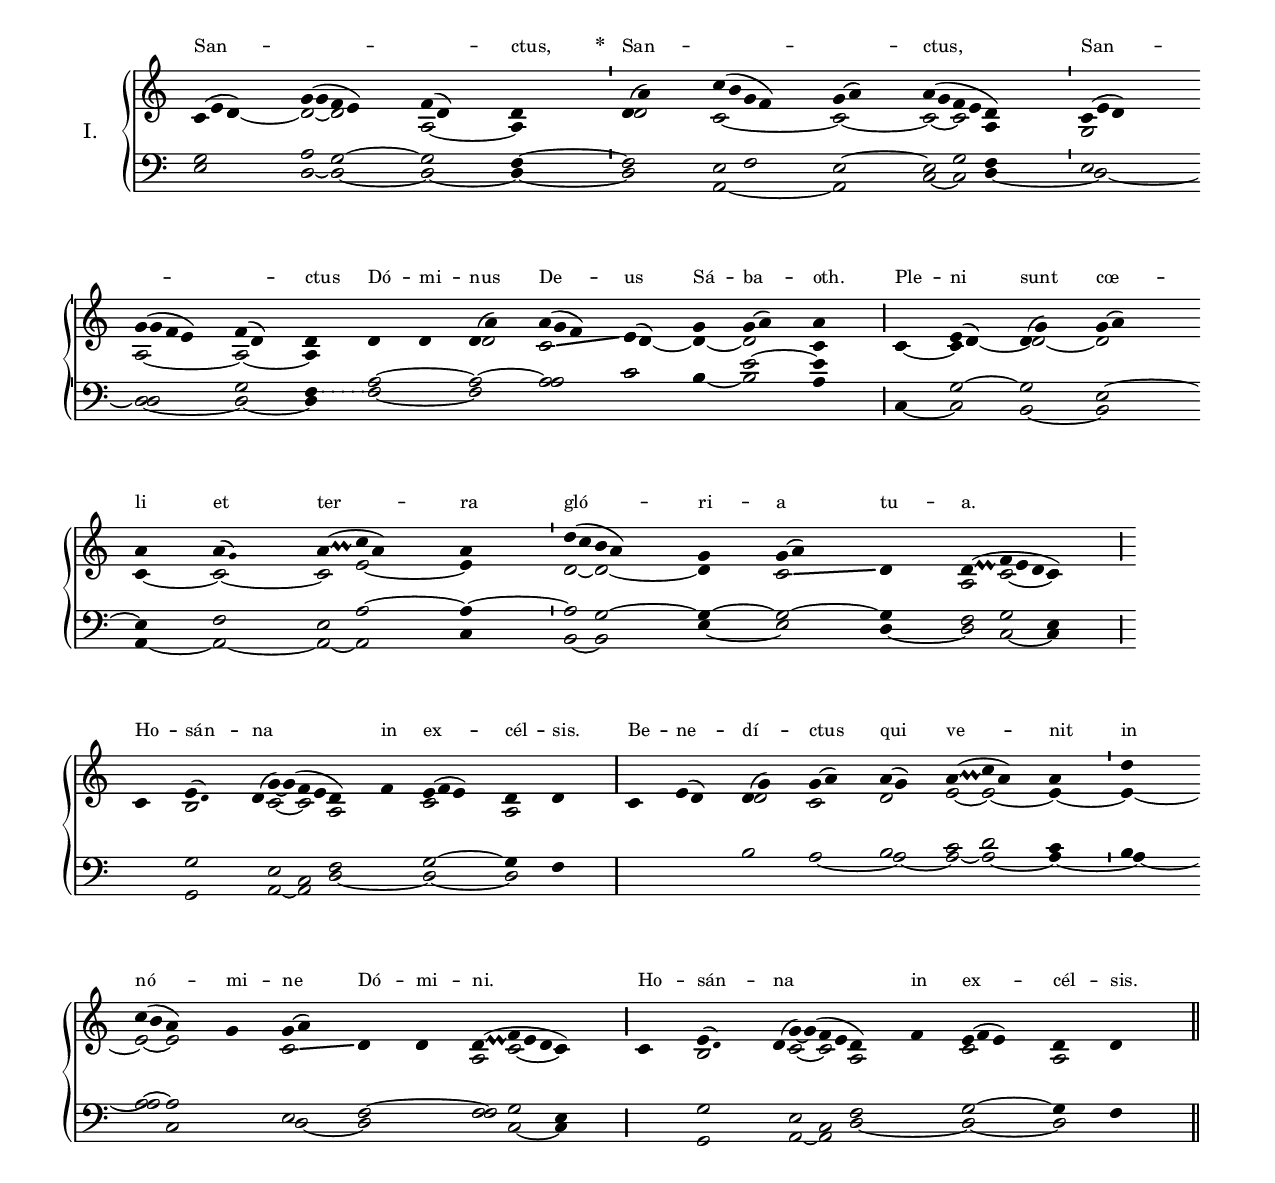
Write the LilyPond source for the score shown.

\version "2.18"
\include "gregorian.ly"
\include "noh2.ily"

%Page reference: page v.15
%(volume.page)

global = {
 \key d \dorian
 \cadenzaOn 
 \override Glissando #'thickness = #2.0
}

chantText = \lyricmode {
San -- _ _ ctus, 
\set stanza = " * " San -- _ _ ctus, San -- _ _ ctus Dó -- mi -- nus De -- us Sá -- ba -- oth. 
Ple -- ni sunt cœ -- li et ter -- ra gló -- ri -- a tu -- a. 
Ho -- sán -- na in ex -- cél -- sis. 
Be -- ne -- dí -- ctus qui ve -- nit in nó -- mi -- ne Dó -- mi -- ni. 
Ho -- sán -- na in ex -- cél -- sis. }

chantMusic = {
\tieDown   c'4 ( e'4 d'4) g'4 ( g'4 f'4 e'4) f'4 ( d'4) d'4 \divisioMinima
 d'4 ( a'4) c''4 ( b'4 g'4 f'4) g'4 ( a'4) a'4 ( g'4 f'4 e'4 d'4) \divisioMinima
 c'4 ( e'4 d'4) \forceBreak
 g'4 ( g'4 f'4 e'4) f'4 ( d'4) d'4 \divisioMinima
 d'4 d'4 d'4 ( a'4) a'4 ( g'4 f'4) e'4 ( d'4) g'4 g'4 ( a'4) a'4 \divisioMaior
 c'4 e'4 ( d'4) d'4 ( g'4) g'4 ( a'4) \forceBreak
 a'4 a'4 ( \once \tweak #'font-size #-4 g' ) a'4 ( \quil b' c''4 a'4) a'4 \divisioMinima
 d''4 ( c''4 b'4 a'4) g'4 g'4 ( a'4) d'4 d'4 ( \quil e' f'4 e'4 d'4 c'4) \divisioMaior \forceBreak
 c'4 e'4 ( \once \tweak #'font-size #-4 d' )
 d'4 ( g'4) ~ g'4 ( f'4 e'4 d'4) f'4 e'4 ( f'4 e'4) d'4 d'4 \divisioMaxima
 c'4 e'4 ( d'4) d'4 ( g'4) g'4 ( a'4) a'4 ( g'4) a'4 ( \quil b' c''4 a'4) a'4 \divisioMinima
 d''4 \forceBreak
 c''4 ( b'4 a'4) g'4 g'4 ( a'4) d'4 d'4 d'4 ( \quil e' f'4 e'4 d'4 c'4) \divisioMaior
 c'4 e'4 ( \once \tweak #'font-size #-4 d' ) d'4 ( g'4) ~ g'4 ( f'4 e'4 d'4) f'4 e'4 ( f'4 e'4) d'4 d'4 \finalis

}

altoMusic = {
r2 d'4 ~ d'2 ~ d'2 a2 ~ a4 \divisioMinima
d'2 c'2*4/2 ~ c'2 ~ c'2 ~ c'2 a4 \divisioMinima
g2*3/2 a2*4/2 ~ a2 ~ a4 \divisioMinima
r2 d'2 c'2*3/2 -\tweak Glissando.Y-offset #-0.8 \glissando e'4 d'4 ~ d'4 ~ d'2 c'4 \divisioMaior
c'4 ~ c'4 -\tweak Glissando.Y-offset #-0.8 \glissando d'4 ~ d'2 ~ d'2 c'4 ~ c'2 ~ c'2 e'2 ~ e'4 \divisioMinima
d'2 ~ d'2 ~ d'4 c'2 -\tweak Glissando.Y-offset #-0.8 \glissando d'4 a2 c'2*3/2 ~ c'4 \divisioMaior
r4 b2*3/2 c'2 ~ c'2 a2 c'2*3/2 a2 \divisioMaxima
r2*3/2 d'2 c'2 d'2 e'2 ~ e'2 ~ e'4 ~ \divisioMinima
e'4 ~ e'2 ~ e'2 c'2 -\tweak Glissando.Y-offset #-0.8 \glissando d'4 d'4 a2 c'2*3/2 ~ c'4 \divisioMaior
r4 b2*3/2 c'2 ~ c'2 a2 c'2*3/2 a2 \finalis
}

tenorMusic = {
g2*3/2 a2 g2 ~ g2 f4 ~ \divisioMinima
f2 e2 f2 e2 ~ e2 g2 f4 \divisioMinima
e2*3/2 \shiftRight d2*4/2 g2 f4 \divisioMinima
a2 ~ a2 ~ a2*3/2 c'2 b4 e'2 ~ e'4 \divisioMaior
r4 g2 ~ g2 e2 ~ e4 f2 e2 a2 ~ a4 ~ \divisioMinima
a2 g2 ~ g4 ~ g2 ~ g4 f2 g2*3/2 e4 \divisioMaior
r4 g2*3/2 e2 c2 f2 g2*3/2 ~ g4 f4 \divisioMaxima
r2*7/2 b2 c'2 d'2 c'4 \divisioMinima
b4 a2 ~ a2 e2 f2 ~ \shiftRight f2 g2*3/2 e4 \divisioMaior
r4 g2*3/2 e2 c2 f2 g2*3/2 ~ g4 f4 \finalis
}

bassMusic = {
e2*3/2 d2 ~ d2 ~ d2 ~ d4 ~ \divisioMinima
d2 a,2*4/2 ~ a,2 c2 ~ c2 d4 ~ \divisioMinima
d2*3/2 ~ d2*4/2 ~ d2 ~ d4 \divisioMinima
f2 ~ f2 \shiftRight a2*3/2 c'2 b4 ~ b2 a4 \divisioMaior
c4 ~ c2 b,2 ~ b,2 a,4 ~ a,2 ~ a,2 ~ a,2 c4 \divisioMinima
b,2 ~ b,2 e4 ~ e2 d4 ~ d2 c2*3/2 ~ c4 \divisioMaior
r4 g,2*3/2 a,2 ~ a,2 d2 ~ d2*3/2 ~ d2 \divisioMaxima
r2*3/2 b2 a2 ~ a2 ~ a2 ~ a2 ~ a4 ~ \divisioMinima
a4 ~ \shiftRight a2 c2 d2 ~ d2 f2 c2*3/2 ~ c4 \divisioMaior
r4 g,2*3/2 a,2 ~ a,2 d2 ~ d2*3/2 ~ d2 \finalis
}

voiceLines = {
\voiceLineStyle


s2*32/2
\allowVoiceLineBreak
\voiceLine "down" "down" f2*1/2 f2*0


}

\score{
  <<
    \new Lyrics
    \new GrandStaff <<
      \set GrandStaff.autoBeaming = ##f
      \set GrandStaff.instrumentName = \markup \center-column {
        "I."
      }
      \new Staff = up <<
        \new Voice = "chant" {
          \voiceOne \global \chantMusic
        }
        \new Voice {
          \voiceTwo \global \altoMusic
        }
      >>

      \new Staff = down <<
        \clef bass
        \new Voice {
          \voiceOne \global \tenorMusic
        }
        \new Voice {
          \voiceTwo \global \bassMusic
        }
	\new Voice {
        \voiceThree \global \voiceLines
        }
      >>
    >>
    \context Lyrics {
      \lyricsto chant {
      \chantText
    }
    }
  >>
  \layout{
  }
  
}
